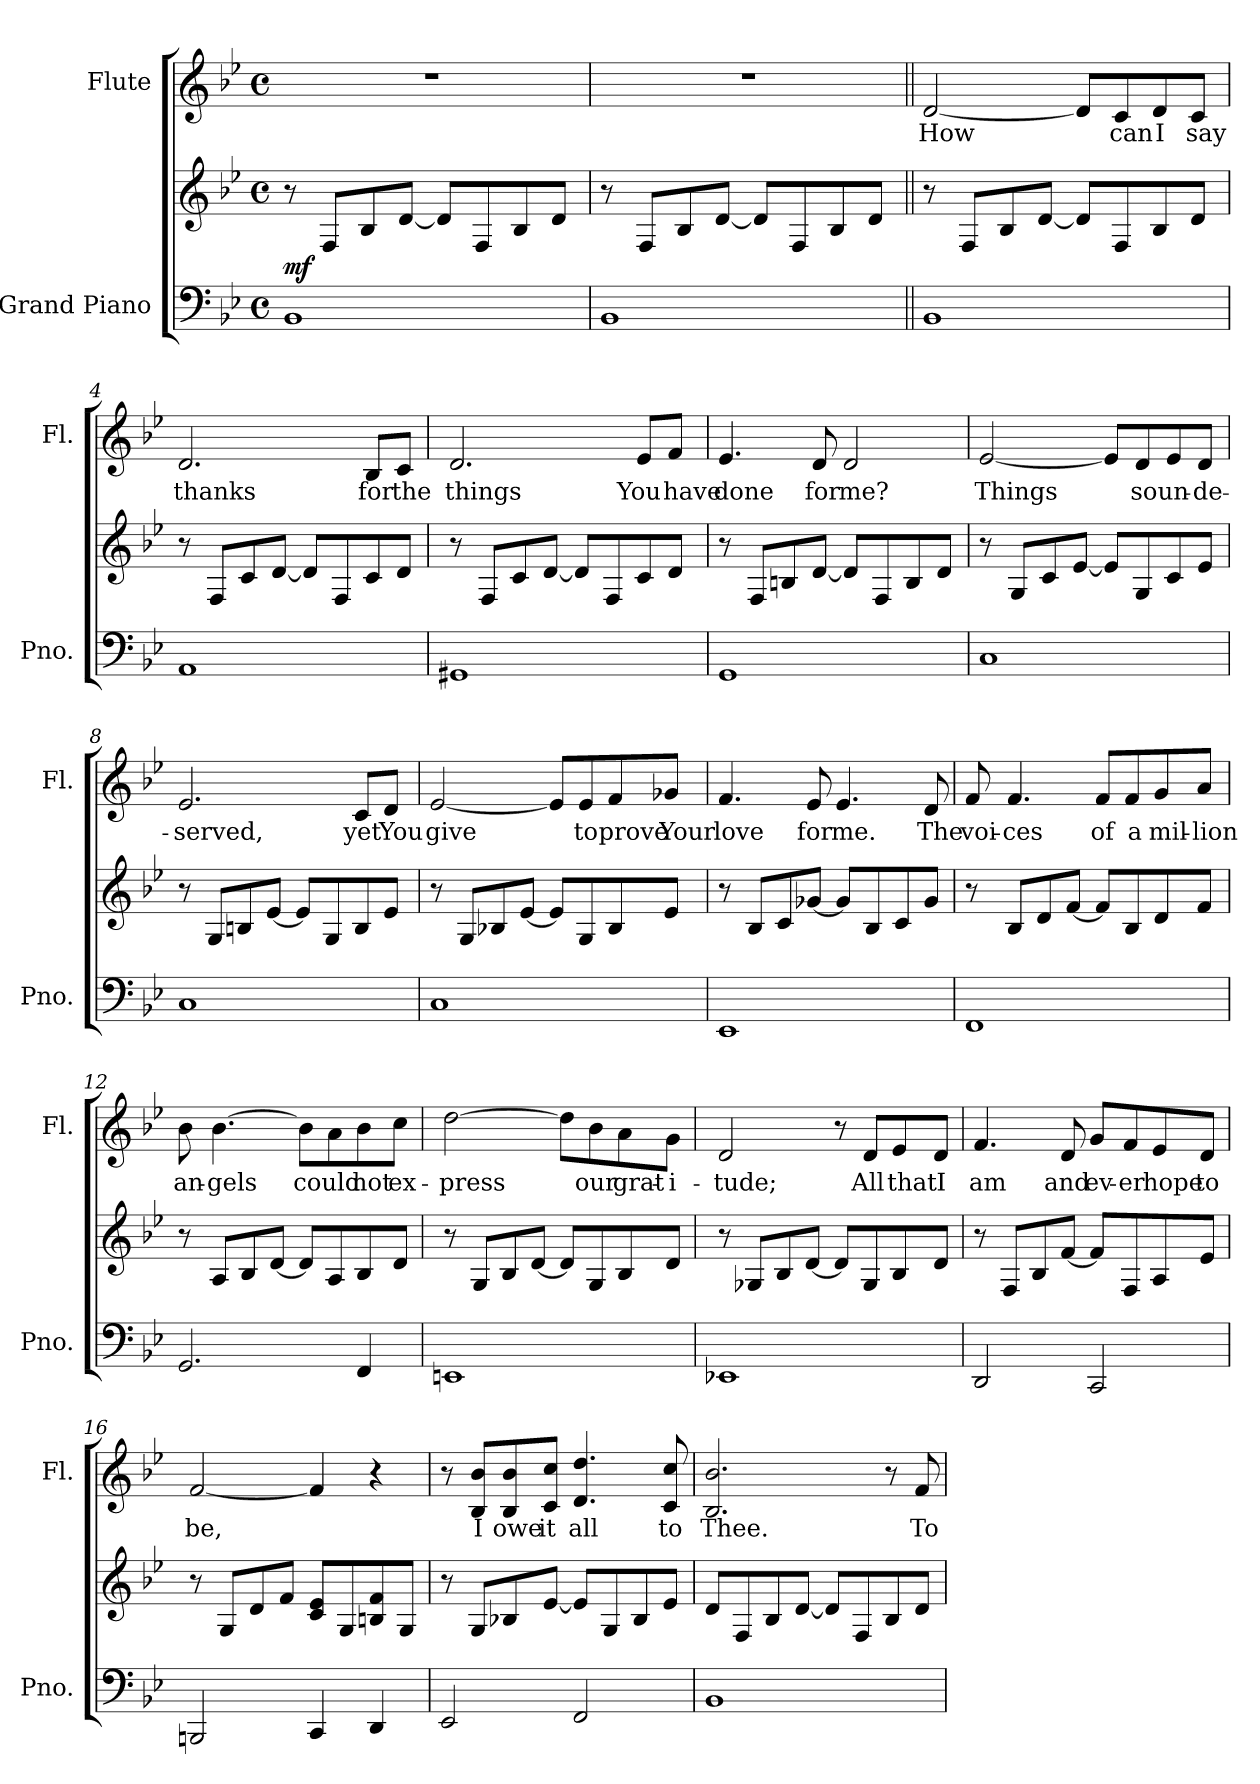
**kern	**kern	**dynam	**kern	**text
*part2	*part2	*part2	*part1	*part1
*staff3	*staff2	*staff2/3	*staff1	*staff1
*I"Grand Piano	*	*	*I"Flute	*
*I'Pno.	*	*	*I'Fl.	*
*clefF4	*clefG2	*	*clefG2	*
*k[b-e-]	*k[b-e-]	*	*k[b-e-]	*
*M4/4	*M4/4	*	*M4/4	*
*met(c)	*met(c)	*	*met(c)	*
*MM60	*MM60	*	*MM60	*
=1	=1	=1	=1	=1
!	!	!LO:DY:b	!	!
1BB-	8r	mf	1r	.
.	8F/L	.	.	.
.	8B-/	.	.	.
.	[8d/J	.	.	.
.	8d/L]	.	.	.
.	8F/	.	.	.
.	8B-/	.	.	.
.	8d/J	.	.	.
=2	=2	=2	=2	=2
1BB-	8r	.	1r	.
.	8F/L	.	.	.
.	8B-/	.	.	.
.	[8d/J	.	.	.
.	8d/L]	.	.	.
.	8F/	.	.	.
.	8B-/	.	.	.
.	8d/J	.	.	.
=3||	=3||	=3||	=3||	=3||
!	!	!	!	!LO:LY:b
1BB-	8r	.	[2d/	How
.	8F/L	.	.	.
.	8B-/	.	.	.
.	[8d/J	.	.	.
.	8d/L]	.	8d/L]	.
!	!	!	!	!LO:LY:b
.	8F/	.	8c/	can
!	!	!	!	!LO:LY:b
.	8B-/	.	8d/	I
!	!	!	!	!LO:LY:b
.	8d/J	.	8c/J	say
!!LO:LB:g=z
=4	=4	=4	=4	=4
!	!	!	!	!LO:LY:b
1AA	8r	.	2.d/	thanks
.	8F/L	.	.	.
.	8c/	.	.	.
.	[8d/J	.	.	.
.	8d/L]	.	.	.
.	8F/	.	.	.
!	!	!	!	!LO:LY:b
.	8c/	.	8B-/L	for
!	!	!	!	!LO:LY:b
.	8d/J	.	8c/J	the
=5	=5	=5	=5	=5
!	!	!	!	!LO:LY:b
1GG#X	8r	.	2.d/	things
.	8F/L	.	.	.
.	8c/	.	.	.
.	[8d/J	.	.	.
.	8d/L]	.	.	.
.	8F/	.	.	.
!	!	!	!	!LO:LY:b
.	8c/	.	8e-/L	You
!	!	!	!	!LO:LY:b
.	8d/J	.	8f/J	have
=6	=6	=6	=6	=6
!	!	!	!	!LO:LY:b
1GG	8r	.	4.e-/	done
.	8F/L	.	.	.
.	8Bn/	.	.	.
!	!	!	!	!LO:LY:b
.	[8d/J	.	8d/	for
!	!	!	!	!LO:LY:b
.	8d/L]	.	2d/	me?
.	8F/	.	.	.
.	8B/	.	.	.
.	8d/J	.	.	.
!!LO:LB:g=z
=7	=7	=7	=7	=7
!	!	!	!	!LO:LY:b
1C	8r	.	[2e-/	Things
.	8G/L	.	.	.
.	8c/	.	.	.
.	[8e-/J	.	.	.
.	8e-/L]	.	8e-/L]	.
!	!	!	!	!LO:LY:b
.	8G/	.	8d/	so
!	!	!	!	!LO:LY:b
.	8c/	.	8e-/	un-
!	!	!	!	!LO:LY:b
.	8e-/J	.	8d/J	-de-
=8	=8	=8	=8	=8
!	!	!	!	!LO:LY:b
1C	8r	.	2.e-/	-served,
.	8G/L	.	.	.
.	8Bn/	.	.	.
.	[8e-/J	.	.	.
.	8e-/L]	.	.	.
.	8G/	.	.	.
!	!	!	!	!LO:LY:b
.	8B/	.	8c/L	yet
!	!	!	!	!LO:LY:b
.	8e-/J	.	8d/J	You
=9	=9	=9	=9	=9
!	!	!	!	!LO:LY:b
1C	8r	.	[2e-/	give
.	8G/L	.	.	.
.	8B-X/	.	.	.
.	[8e-/J	.	.	.
.	8e-/L]	.	8e-/L]	.
!	!	!	!	!LO:LY:b
.	8G/	.	8e-/	to
!	!	!	!	!LO:LY:b
.	8B-/	.	8f/	prove
!	!	!	!	!LO:LY:b
.	8e-/J	.	8g-X/J	Your
!!LO:PB:g=z
=10	=10	=10	=10	=10
!	!	!	!	!LO:LY:b
1EE-	8r	.	4.f/	love
.	8B-/L	.	.	.
.	8c/	.	.	.
!	!	!	!	!LO:LY:b
.	[8g-X/J	.	8e-/	for
!	!	!	!	!LO:LY:b
.	8g-/L]	.	4.e-/	me.
.	8B-/	.	.	.
.	8c/	.	.	.
!	!	!	!	!LO:LY:b
.	8g-/J	.	8d/	The
=11	=11	=11	=11	=11
!	!	!	!	!LO:LY:b
1FF	8r	.	8f/	voi-
!	!	!	!	!LO:LY:b
.	8B-/L	.	4.f/	-ces
.	8d/	.	.	.
.	[8f/J	.	.	.
!	!	!	!	!LO:LY:b
.	8f/L]	.	8f/L	of
!	!	!	!	!LO:LY:b
.	8B-/	.	8f/	a
!	!	!	!	!LO:LY:b
.	8d/	.	8g/	mil-
!	!	!	!	!LO:LY:b
.	8f/J	.	8a/J	-lion
=12	=12	=12	=12	=12
!	!	!	!	!LO:LY:b
2.GG/	8r	.	8b-\	an-
!	!	!	!	!LO:LY:b
.	8A/L	.	[4.b-\	-gels
.	8B-/	.	.	.
.	[8d/J	.	.	.
!	!	!	!	!LO:LY:b
.	8d/L]	.	8b-\L]	could
.	8A/	.	8a\	.
!	!	!	!	!LO:LY:b
4FF/	8B-/	.	8b-\	not
!	!	!	!	!LO:LY:b
.	8d/J	.	8cc\J	ex-
!!LO:LB:g=z
=13	=13	=13	=13	=13
!	!	!	!	!LO:LY:b
1EEn	8r	.	[2dd\	-press
.	8G/L	.	.	.
.	8B-/	.	.	.
.	[8d/J	.	.	.
.	8d/L]	.	8dd\L]	.
!	!	!	!	!LO:LY:b
.	8G/	.	8b-\	our
!	!	!	!	!LO:LY:b
.	8B-/	.	8a\	grat-
!	!	!	!	!LO:LY:b
.	8d/J	.	8g\J	-i-
=14	=14	=14	=14	=14
!	!	!	!	!LO:LY:b
1EE-X	8r	.	2d/	-tude;
.	8G-X/L	.	.	.
.	8B-/	.	.	.
.	[8d/J	.	.	.
.	8d/L]	.	8r	.
!	!	!	!	!LO:LY:b
.	8G-/	.	8d/L	All
!	!	!	!	!LO:LY:b
.	8B-/	.	8e-/	that
!	!	!	!	!LO:LY:b
.	8d/J	.	8d/J	I
=15	=15	=15	=15	=15
!	!	!	!	!LO:LY:b
2DD/	8r	.	4.f/	am
.	8F/L	.	.	.
.	8B-/	.	.	.
!	!	!	!	!LO:LY:b
.	[8f/J	.	8d/	and
!	!	!	!	!LO:LY:b
2CC/	8f/L]	.	8g/L	ev-
!	!	!	!	!LO:LY:b
.	8F/	.	8f/	-er
!	!	!	!	!LO:LY:b
.	8A/	.	8e-/	hope
!	!	!	!	!LO:LY:b
.	8e-/J	.	8d/J	to
!!LO:LB:g=z
=16	=16	=16	=16	=16
!	!	!	!	!LO:LY:b
2BBBn/	8r	.	[2f/	be,
.	8G/L	.	.	.
.	8d/	.	.	.
.	8f/J	.	.	.
4CC/	8c/ 8e-/L	.	4f/]	.
.	8G/	.	.	.
4DD/	8Bn/ 8f/	.	4r	.
.	8G/J	.	.	.
=17	=17	=17	=17	=17
2EE-/	8r	.	8r	.
!	!	!	!	!LO:LY:b
.	8G/L	.	8B-/ 8b-/L	I
!	!	!	!	!LO:LY:b
.	8B-X/	.	8B-/ 8b-/	owe
!	!	!	!	!LO:LY:b
.	[8e-/J	.	8c/ 8cc/J	it
!	!	!	!	!LO:LY:b
2FF/	8e-/L]	.	4.d/ 4.dd/	all
.	8G/	.	.	.
.	8B-/	.	.	.
!	!	!	!	!LO:LY:b
.	8e-/J	.	8c/ 8cc/	to
=18	=18	=18	=18	=18
!	!	!	!	!LO:LY:b
1BB-	8d/L	.	2.B-/ 2.b-/	Thee.
.	8F/	.	.	.
.	8B-/	.	.	.
.	[8d/J	.	.	.
.	8d/L]	.	.	.
.	8F/	.	.	.
.	8B-/	.	8r	.
!	!	!	!	!LO:LY:b
.	8d/J	.	8f/	To
=	=	=	=	=
*-	*-	*-	*-	*-
